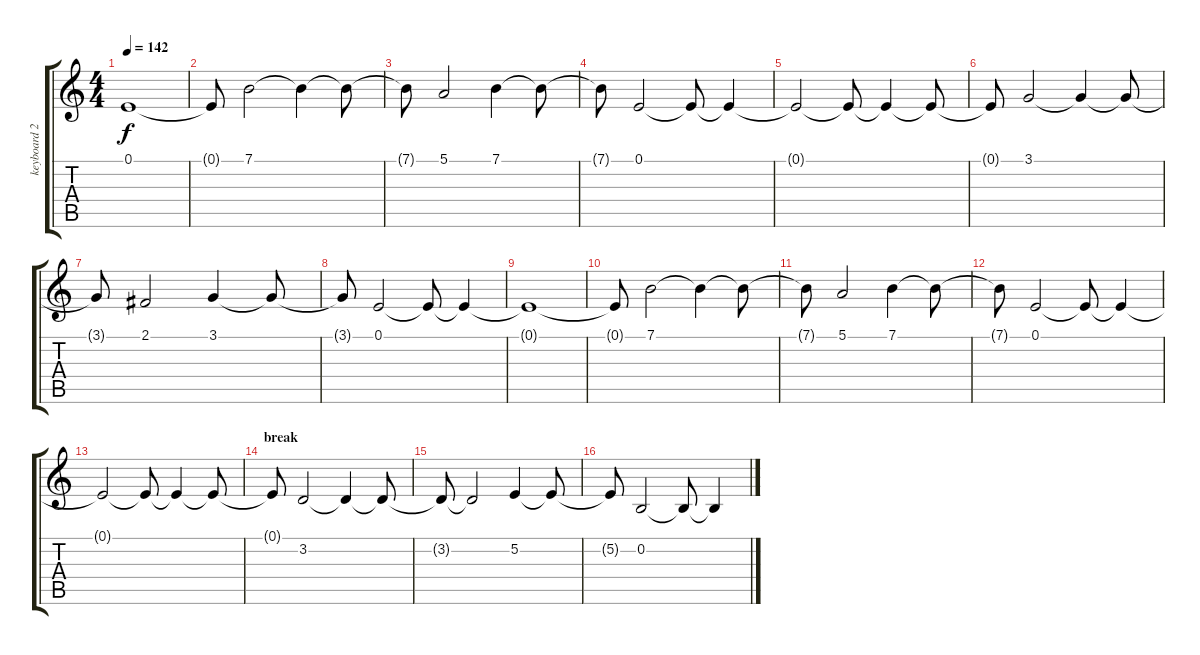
\track ("keyboard 2" "keyboard 2") {instrument synthstrings2}
\staff {score tabs}
\tuning (E4 B3 G3 D3 A2 E2) {hide}
\ts (4 4)
\tempo 142
\clef g2
\ks c
0.1{t}.1{dy f} |
0.1{t}.8 7.1.2 7.1{t}.4 7.1{t}.8 |
7.1{t}.8 5.1.2 7.1.4 7.1{t}.8 |
7.1{t}.8 0.1.2 0.1{t}.8 0.1{t}.4 |
0.1{t}.2 0.1{t}.8 0.1{t}.4 0.1{t}.8 |
0.1{t}.8 3.1.2 3.1{t}.4 3.1{t}.8 |
3.1{t}.8 2.1.2 3.1.4 3.1{t}.8 |
3.1{t}.8 0.1.2 0.1{t}.8 0.1{t}.4 |
0.1{t}.1 |
0.1{t}.8 7.1.2 7.1{t}.4 7.1{t}.8 |
7.1{t}.8 5.1.2 7.1.4 7.1{t}.8 |
7.1{t}.8 0.1.2 0.1{t}.8 0.1{t}.4 |
0.1{t}.2 0.1{t}.8 0.1{t}.4 0.1{t}.8 |
\section ("" "break")
0.1{t}.8 3.2.2 3.2{t}.4 3.2{t}.8 |
3.2{t}.8 3.2{t}.2 5.2.4 5.2{t}.8 |
5.2{t}.8 0.2.2 0.2{t}.8 0.2{t}.4
